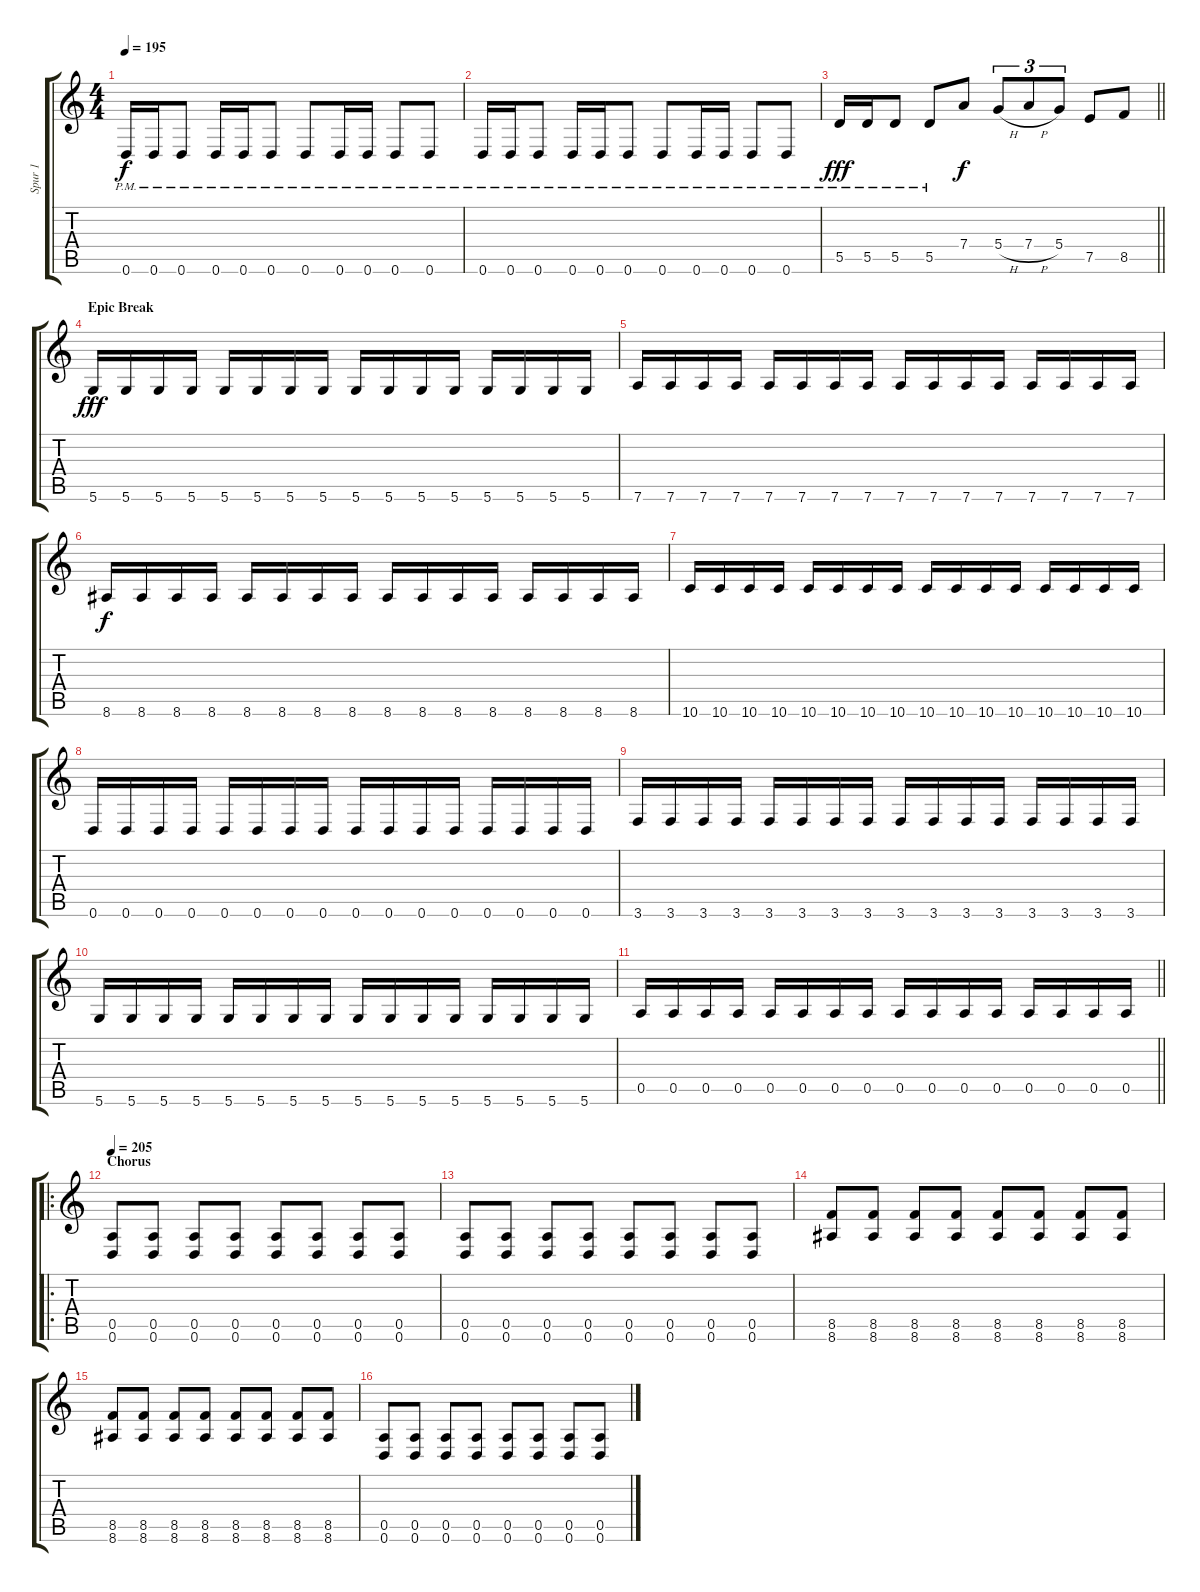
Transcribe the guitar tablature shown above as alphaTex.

\track ("Spur 1" "Spur 1") {instrument distortionguitar}
\staff {score tabs}
\tuning (E4 B3 G3 D3 A2 D2) {hide}
\ts (4 4)
\tempo 195
\clef g2
\ks c
0.6{pm}.16{dy f} 0.6{pm}.16 0.6{pm}.8 0.6{pm}.16 0.6{pm}.16 0.6{pm}.8 0.6{pm}.8 0.6{pm}.16 0.6{pm}.16 0.6{pm}.8 0.6{pm}.8 |
0.6{pm}.16 0.6{pm}.16 0.6{pm}.8 0.6{pm}.16 0.6{pm}.16 0.6{pm}.8 0.6{pm}.8 0.6{pm}.16 0.6{pm}.16 0.6{pm}.8 0.6{pm}.8 |
\barLineRight lightlight
5.5{pm}.16{dy fff} 5.5{pm}.16 5.5{pm}.8 5.5{pm}.8 7.4.8{dy f} 5.4{h}.8{tu (3 2)} 7.4{h}.8{tu (3 2)} 5.4.8{tu (3 2)} 7.5.8 8.5.8 |
\section ("" "Epic Break")
5.6.16{dy fff} 5.6.16 5.6.16 5.6.16 5.6.16 5.6.16 5.6.16 5.6.16 5.6.16 5.6.16 5.6.16 5.6.16 5.6.16 5.6.16 5.6.16 5.6.16 |
7.6.16 7.6.16 7.6.16 7.6.16 7.6.16 7.6.16 7.6.16 7.6.16 7.6.16 7.6.16 7.6.16 7.6.16 7.6.16 7.6.16 7.6.16 7.6.16 |
8.6.16{dy f} 8.6.16 8.6.16 8.6.16 8.6.16 8.6.16 8.6.16 8.6.16 8.6.16 8.6.16 8.6.16 8.6.16 8.6.16 8.6.16 8.6.16 8.6.16 |
10.6.16 10.6.16 10.6.16 10.6.16 10.6.16 10.6.16 10.6.16 10.6.16 10.6.16 10.6.16 10.6.16 10.6.16 10.6.16 10.6.16 10.6.16 10.6.16 |
0.6.16 0.6.16 0.6.16 0.6.16 0.6.16 0.6.16 0.6.16 0.6.16 0.6.16 0.6.16 0.6.16 0.6.16 0.6.16 0.6.16 0.6.16 0.6.16 |
3.6.16 3.6.16 3.6.16 3.6.16 3.6.16 3.6.16 3.6.16 3.6.16 3.6.16 3.6.16 3.6.16 3.6.16 3.6.16 3.6.16 3.6.16 3.6.16 |
5.6.16 5.6.16 5.6.16 5.6.16 5.6.16 5.6.16 5.6.16 5.6.16 5.6.16 5.6.16 5.6.16 5.6.16 5.6.16 5.6.16 5.6.16 5.6.16 |
\barLineRight lightlight
0.5.16 0.5.16 0.5.16 0.5.16 0.5.16 0.5.16 0.5.16 0.5.16 0.5.16 0.5.16 0.5.16 0.5.16 0.5.16 0.5.16 0.5.16 0.5.16 |
\ro
\section ("" "Chorus")
\tempo 205
(0.5 0.6).8 (0.5 0.6).8 (0.5 0.6).8 (0.5 0.6).8 (0.5 0.6).8 (0.5 0.6).8 (0.5 0.6).8 (0.5 0.6).8 |
(0.5 0.6).8 (0.5 0.6).8 (0.5 0.6).8 (0.5 0.6).8 (0.5 0.6).8 (0.5 0.6).8 (0.5 0.6).8 (0.5 0.6).8 |
(8.5 8.6).8 (8.5 8.6).8 (8.5 8.6).8 (8.5 8.6).8 (8.5 8.6).8 (8.5 8.6).8 (8.5 8.6).8 (8.5 8.6).8 |
(8.5 8.6).8 (8.5 8.6).8 (8.5 8.6).8 (8.5 8.6).8 (8.5 8.6).8 (8.5 8.6).8 (8.5 8.6).8 (8.5 8.6).8 |
(0.5 0.6).8 (0.5 0.6).8 (0.5 0.6).8 (0.5 0.6).8 (0.5 0.6).8 (0.5 0.6).8 (0.5 0.6).8 (0.5 0.6).8
